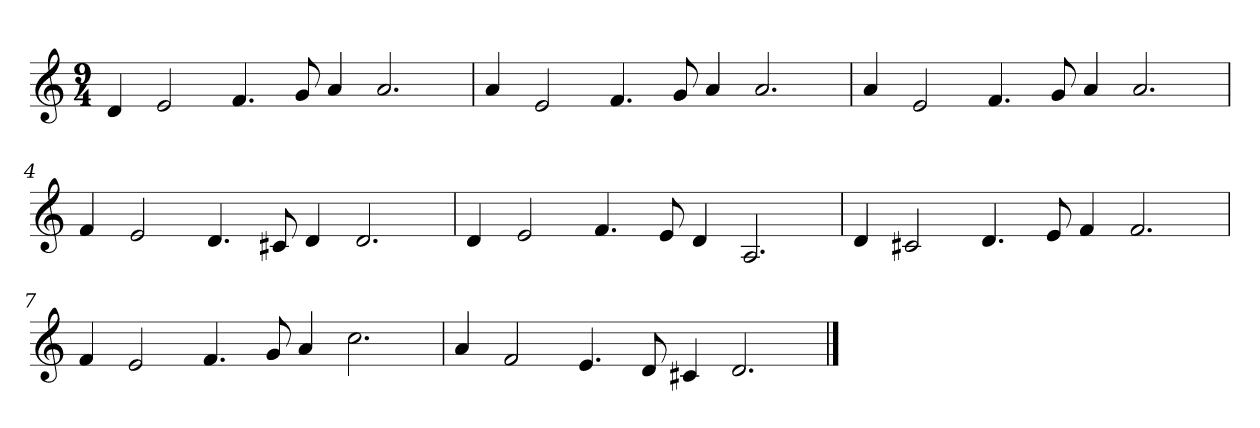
**kern
*part1
*staff1
*k[]
*M9/4
*MM120
=1
4d
2e
4.f
8g
4a
2.a
=2
4a
2e
4.f
8g
4a
2.a
=3
4a
2e
4.f
8g
4a
2.a
=4
4f
2e
4.d
8c#X
4d
2.d
=5
4d
2e
4.f
8e
4d
2.A
=6
4d
2c#X
4.d
8e
4f
2.f
=7
4f
2e
4.f
8g
4a
2.cc
=8
4a
2f
4.e
8d
4c#X
2.d
==
*-
